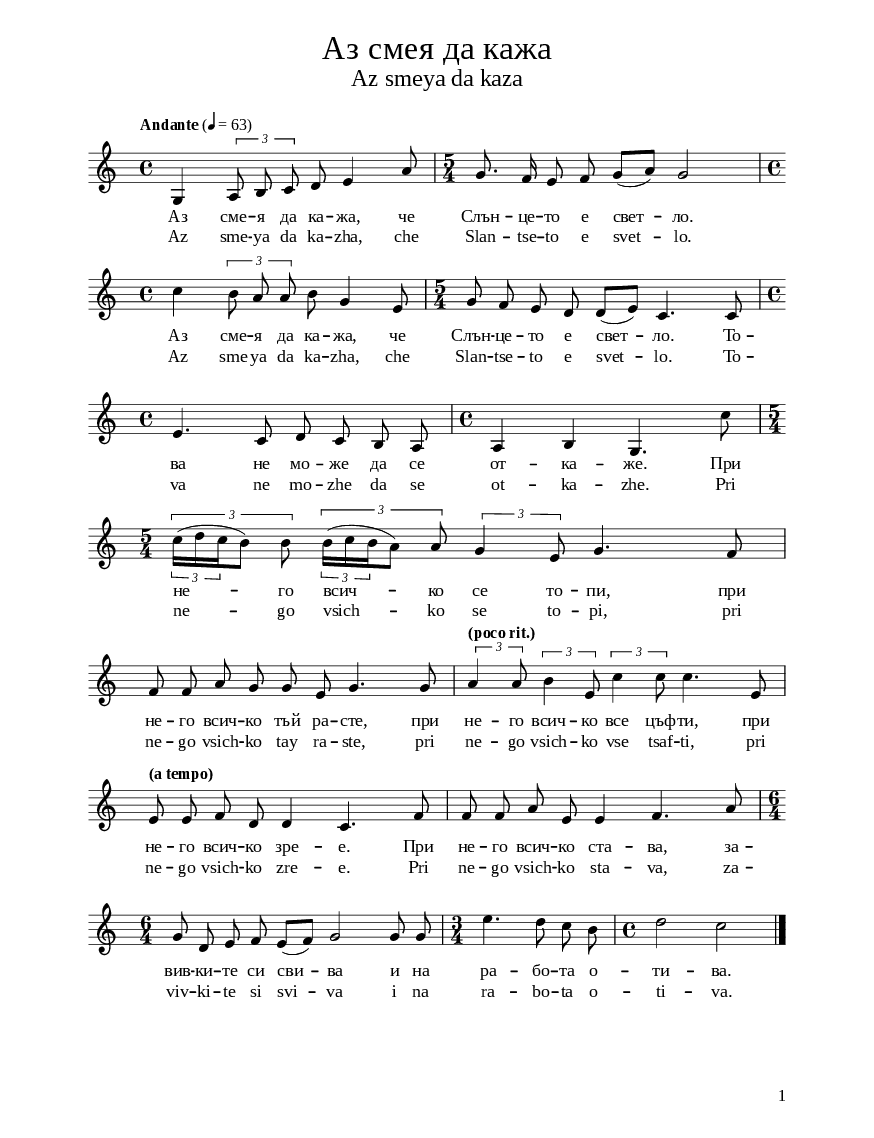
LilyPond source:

\version "2.24.0"

% include paper part and global functions
\include "include/globals.ily"

\bookpart {
  \include "include/bookpart-paper.ily"
  \score {
    \include "include/score-layout.ily"


    \new Voice \relative c' {
      \clef treble
      \key c \major
      \time 4/4
      \tempoFunc "Andante" 4 "63"
      \autoBeamOff
      g4 \tuplet 3/2 {  a8   b8   c8  }  d8   e4   a8 | \time 5/4  | g8.   f16   e8   f8   g8 ( [ a8 ) ]   g2 \break |

      \time 4/4  | c4 \tuplet 3/2 {  b8   a8   a8  } b8   g4   e8 | \time 5/4  | g8   f8   e8   d8   d8 ( [ e8 ) ]   c4.   c8 \break |

      \time 4/4  | e4.   c8   d8   c8   b8  a8 |   \time 4/4   a4   b4   g4.   c'8  | \time 5/4 \break

      \tweak direction #up \tuplet 3/2 { \once \override Slur.positions = #'(1 . 1) \tuplet 3/2 { c16 ([ d16  c16 } b8]) b8 }

      \tweak direction #up \tuplet 3/2 { \once \override Slur.positions = #'(1.05 . 0.1) \tuplet 3/2 { b16 [( c16  b16 } a8 )] a8 }

      \tuplet 3/2 { g4 e8 } g4. f8 \break


      f8   f8   a8   g8   g8 e8   g4. g8 | \tempo "(poco rit.)"  \tuplet 3/2 { a4 a8 } \tuplet 3/2 { b4 e,8 } \tweak direction #up \tuplet 3/2 { c'4 c8 } c4. e,8 \break

      \tempo "(a tempo)" e8 e8   f8 d8   d4   c4.   f8 f8   f8   a8   e8   e4 f4.   a8 \break

      \time 6/4   g8   d8   e8   f8   e8 ( [ f8 ) ]   g2   g8   g8 \time 3/4 e'4. d8 c8 b8 \time 4/4 d2 c2 \bar "|." \break

    }

    \addlyrics {

      Аз сме -- я да ка -- жа, че Слън
      -- це -- то е свет -- ло. Аз сме
      -- я да ка -- жа, че Слън -- це --
      то е свет -- ло. То -- ва не
      мо -- же да се от -- ка -- же. При
      не --   го всич  --
      ко се то -- пи, при не -- го
      всич -- ко тъй ра -- сте, при не --
      го всич -- ко все цъф -- ти, при
      не -- го всич -- ко зре -- е. При
      не -- го всич -- ко ста -- ва, за --
      вив -- ки -- те си сви -- ва и
      на ра -- бо -- та о -- ти -- ва.


    }
    \addlyrics {
      Az sme -- ya da ka -- zha, che Slan
      -- tse -- to e svet -- lo. Az sme
      -- ya da ka -- zha, che Slan -- tse --
      to e svet -- lo. To -- va ne
      mo -- zhe da se ot -- ka -- zhe. Pri
      ne --   go vsich  --
      ko se to -- pi, pri ne -- go
      vsich -- ko tay ra -- ste, pri ne --
      go vsich -- ko vse tsaf -- ti, pri
      ne -- go vsich -- ko zre -- e. Pri
      ne -- go vsich -- ko sta -- va, za --
      viv -- ki -- te si svi -- va i
      na ra -- bo -- ta o -- ti -- va.
    }

    \header {
      title = \titleFunc "Аз смея да кажа" "Az smeya da kaza"
    }

    \midi{}

  } % score

  %\markup \dc-one "D.C. al Fine"
  %

  % include foreign translation(s) of the song

  \pageBreak
  \version "2.24.0"

\markup \fill-line { \fontsize #deTitleFontSize "Ich wage zu sagen" }
\markup \null
\markup \null
\markup \fontsize #deCoupletFontSize {
  \hspace #20
  \override #`(baseline-skip . ,deCoupletBaselineSkip)

  \column {
    \line { " "Ich wage zu sagen, }

    \line { " "dass die Sonne hell ist. }

    \line { " "Ich wage zu sagen, }

    \line { " "dass die Sonne hell ist.}

    \line { " "Das lässt sich nicht leugnen.}

    \line { " "Bei ihr schmilzt alles, }

    \line { " "bei ihr wächst alles, }

    \line { " "bei ihr blüht alles,}

    \line { " "bei ihr reift alles.}

    \line { " "Bei ihr steht alle auf, }

    \line { " "faltet seine Decken zusammen}

    \line { " "und begibt sich an die Arbeit.  }

  }


}


} % bookpart
